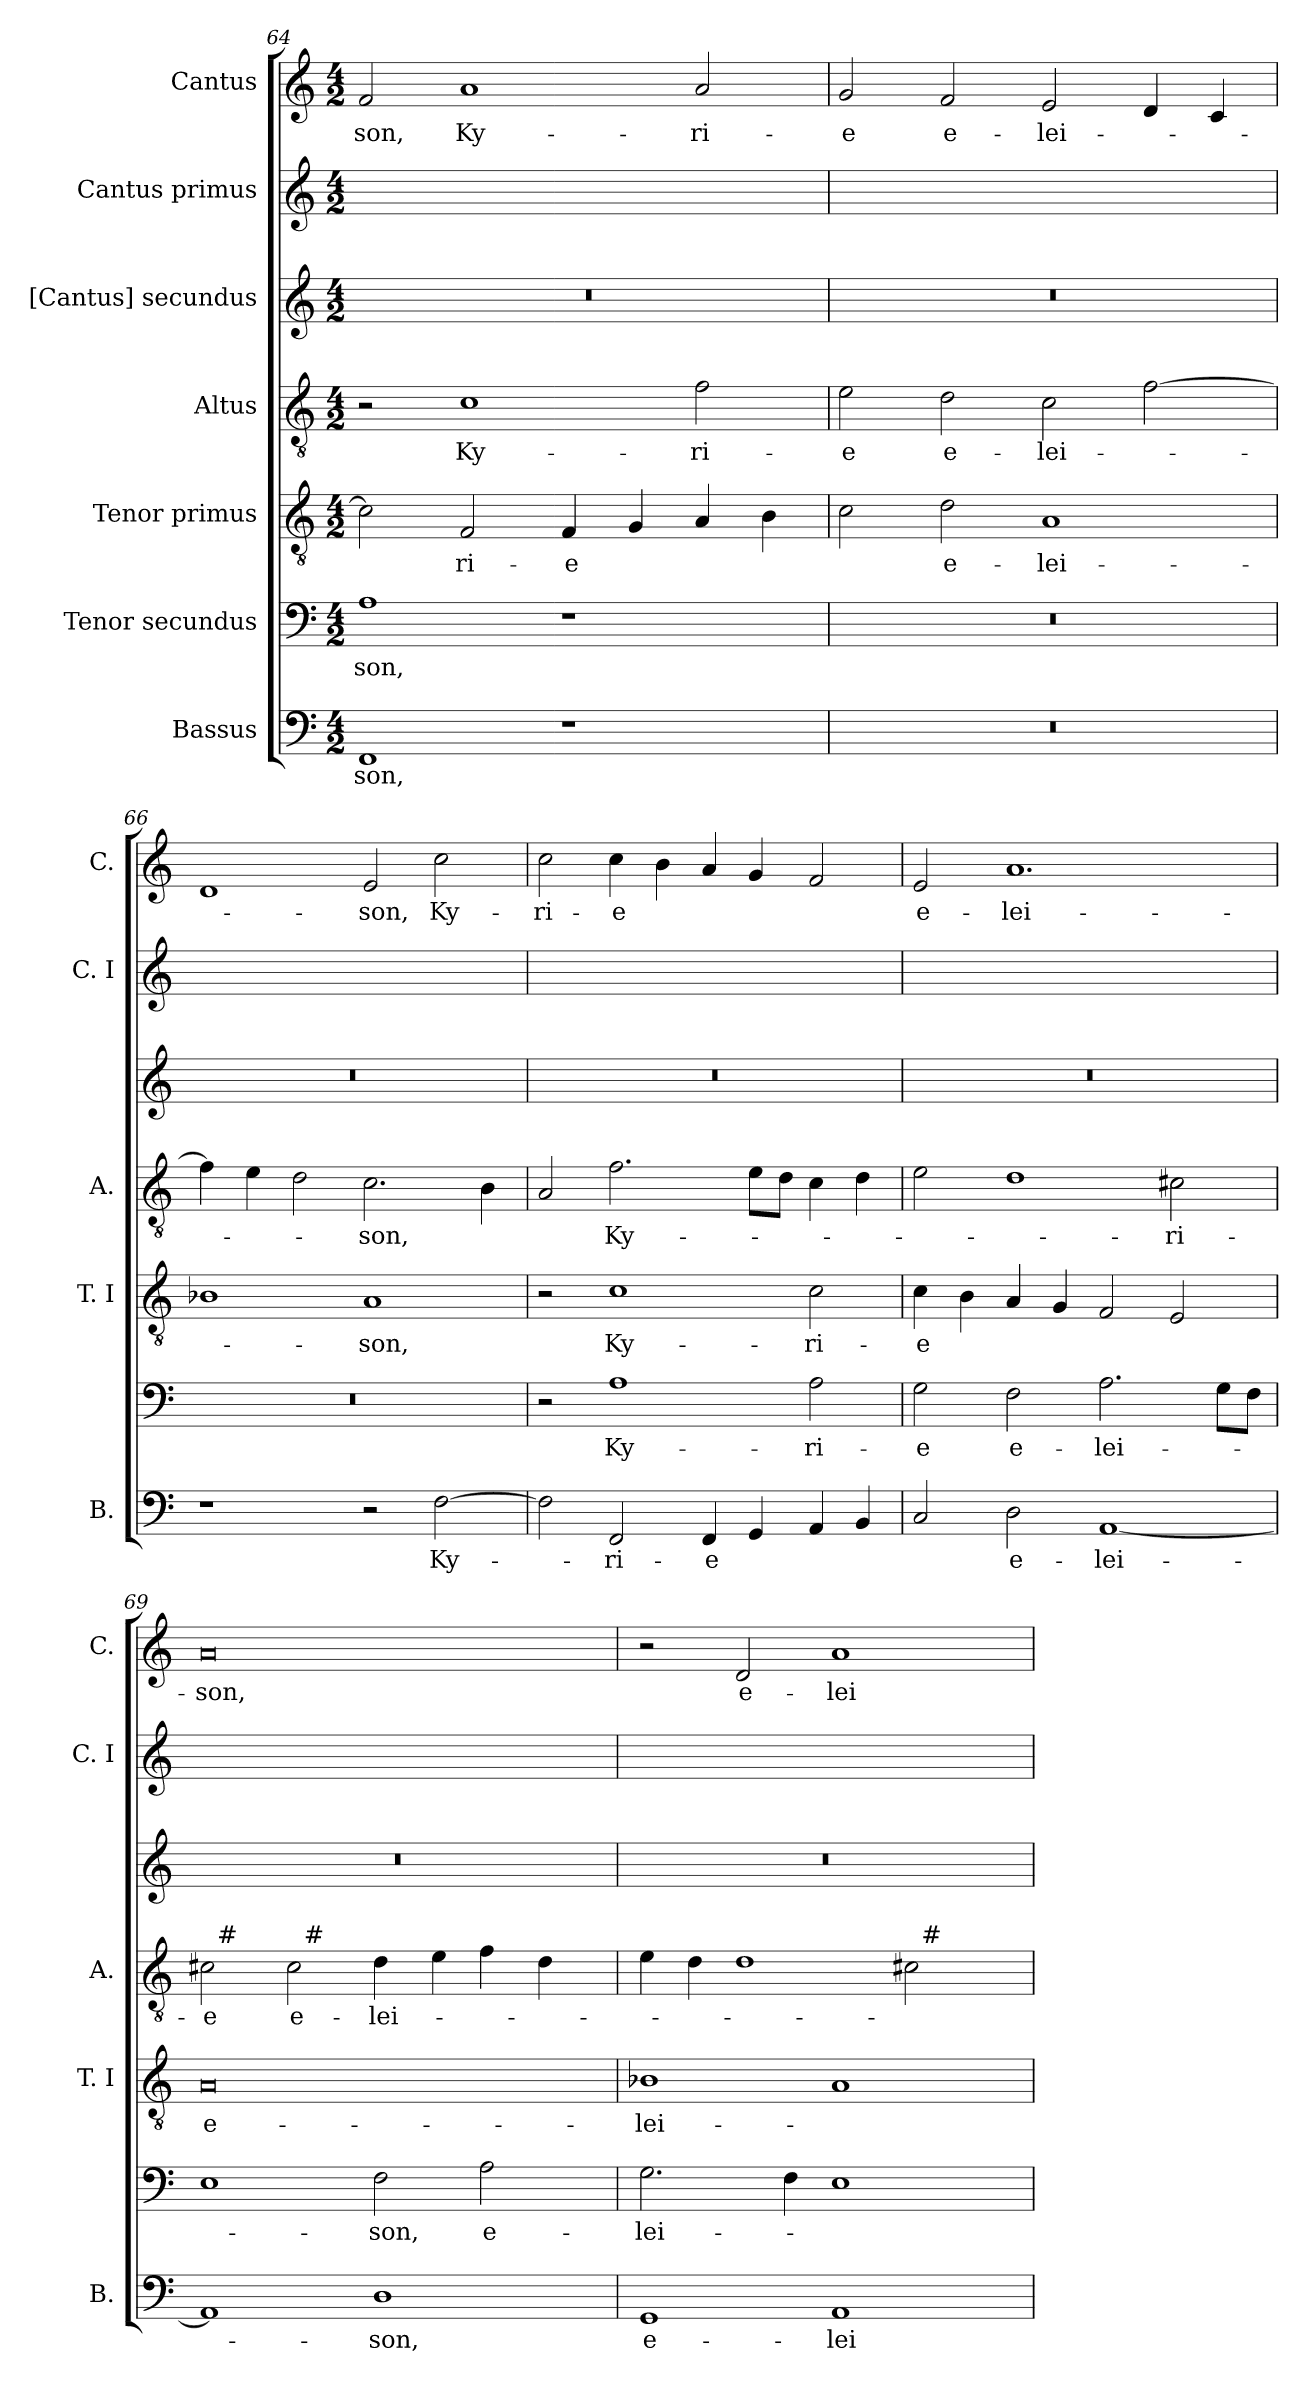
**kern	**text	**kern	**text	**kern	**text	**kern	**text	**kern	**kern	**kern	**text
*part7	*part7	*part6	*part6	*part5	*part5	*part4	*part4	*part3	*part2	*part1	*part1
*staff7	*staff7	*staff6	*staff6	*staff5	*staff5	*staff4	*staff4	*staff3	*staff2	*staff1	*staff1
*I"Bassus	*	*I"Tenor secundus	*	*I"Tenor primus	*	*I"Altus	*	*I"[Cantus] secundus	*I"Cantus primus	*I"Cantus	*
*I'B.	*	*	*	*I'T. I	*	*I'A.	*	*	*I'C. I	*I'C.	*
*clefF4	*	*clefF4	*	*clefGv2	*	*clefGv2	*	*clefG2	*clefG2	*clefG2	*
*	*	*	*	*ITrd7c12	*	*ITrd7c12	*	*	*	*	*
*k[]	*	*k[]	*	*k[]	*	*k[]	*	*k[]	*k[]	*k[]	*
*C:	*	*C:	*	*C:	*	*C:	*	*C:	*C:	*C:	*
*M4/2	*	*M4/2	*	*M4/2	*	*M4/2	*	*M4/2	*M4/2	*M4/2	*
=64	=64	=64	=64	=64	=64	=64	=64	=64	=64	=64	=64
!	!LO:LY:b:color=#000000	!	!	!	!	!	!	!	!	!	!
!	!	!	!LO:LY:b:color=#000000	!	!	!	!	!LO:N:vis=1	!LO:N:vis=1	!	!
!	!	!	!	!	!	!	!	!	!	!	!LO:LY:b:color=#000000
1FFi	-son,	1Ai	-son,	2Ci\]	.	2r	.	0r	0ryy	2fi/	-son,
!	!	!	!	!	!LO:LY:b:color=#000000	!	!	!	!	!	!
!	!	!	!	!	!	!	!LO:LY:b:color=#000000	!	!	!	!
!	!	!	!	!	!	!	!	!	!	!	!LO:LY:b:color=#000000
.	.	.	.	2FFi/	-ri-	1Ci	Ky-	.	.	1ai	Ky-
!	!	!	!	!	!LO:LY:b:color=#000000	!	!	!	!	!	!
1r	.	1r	.	4FFi/	-e	.	.	.	.	.	.
.	.	.	.	4GGi/	.	.	.	.	.	.	.
!	!	!	!	!	!	!	!LO:LY:b:color=#000000	!	!	!	!
!	!	!	!	!	!	!	!	!	!	!	!LO:LY:b:color=#000000
.	.	.	.	4AAi/	.	2Fi\	-ri-	.	.	2ai/	-ri-
.	.	.	.	4BBi\	.	.	.	.	.	.	.
=65	=65	=65	=65	=65	=65	=65	=65	=65	=65	=65	=65
!LO:N:vis=1	!	!LO:N:vis=1	!	!	!	!	!	!	!	!	!
!	!	!	!	!	!	!	!LO:LY:b:color=#000000	!LO:N:vis=1	!LO:N:vis=1	!	!
!	!	!	!	!	!	!	!	!	!	!	!LO:LY:b:color=#000000
0r	.	0r	.	2Ci\	.	2Ei\	-e	0r	0ryy	2gi/	-e
!	!	!	!	!	!LO:LY:b:color=#000000	!	!	!	!	!	!
!	!	!	!	!	!	!	!LO:LY:b:color=#000000	!	!	!	!
!	!	!	!	!	!	!	!	!	!	!	!LO:LY:b:color=#000000
.	.	.	.	2Di\	e-	2Di\	e-	.	.	2fi/	e-
!	!	!	!	!	!LO:LY:b:color=#000000	!	!	!	!	!	!
!	!	!	!	!	!	!	!LO:LY:b:color=#000000	!	!	!	!
!	!	!	!	!	!	!	!	!	!	!	!LO:LY:b:color=#000000
.	.	.	.	1AAi	-lei-	2Ci\	-lei-	.	.	2ei/	-lei-
.	.	.	.	.	.	[2Fi\	.	.	.	4di/	.
.	.	.	.	.	.	.	.	.	.	4ci/	.
=66	=66	=66	=66	=66	=66	=66	=66	=66	=66	=66	=66
!	!	!LO:N:vis=1	!	!	!	!	!	!LO:N:vis=1	!LO:N:vis=1	!	!
1r	.	0r	.	1BB-Xi	.	4Fi\]	.	0r	0ryy	1di	.
.	.	.	.	.	.	4Ei\	.	.	.	.	.
.	.	.	.	.	.	2Di\	.	.	.	.	.
!	!	!	!	!	!LO:LY:b:color=#000000	!	!	!	!	!	!
!	!	!	!	!	!	!	!LO:LY:b:color=#000000	!	!	!	!
!	!	!	!	!	!	!	!	!	!	!	!LO:LY:b:color=#000000
2r	.	.	.	1AAi	-son,	2.Ci\	-son,	.	.	2ei/	-son,
!	!LO:LY:b:color=#000000	!	!	!	!	!	!	!	!	!	!
!	!	!	!	!	!	!	!	!	!	!	!LO:LY:b:color=#000000
[2Fi\	Ky-	.	.	.	.	.	.	.	.	2cci\	Ky-
.	.	.	.	.	.	4BBi\	.	.	.	.	.
!!LO:LB:g=z
=67	=67	=67	=67	=67	=67	=67	=67	=67	=67	=67	=67
!	!	!	!	!	!	!	!	!LO:N:vis=1	!LO:N:vis=1	!	!
!	!	!	!	!	!	!	!	!	!	!	!LO:LY:b:color=#000000
2Fi\]	.	2r	.	2r	.	2AAi/	.	0r	0ryy	2cci\	-ri-
!	!LO:LY:b:color=#000000	!	!	!	!	!	!	!	!	!	!
!	!	!	!LO:LY:b:color=#000000	!	!	!	!	!	!	!	!
!	!	!	!	!	!LO:LY:b:color=#000000	!	!	!	!	!	!
!	!	!	!	!	!	!	!LO:LY:b:color=#000000	!	!	!	!
!	!	!	!	!	!	!	!	!	!	!	!LO:LY:b:color=#000000
2FFi/	-ri-	1Ai	Ky-	1Ci	Ky-	2.Fi\	Ky-	.	.	4cci\	-e
.	.	.	.	.	.	.	.	.	.	4bi\	.
!	!LO:LY:b:color=#000000	!	!	!	!	!	!	!	!	!	!
4FFi/	-e	.	.	.	.	.	.	.	.	4ai/	.
4GGi/	.	.	.	.	.	8Ei\L	.	.	.	4gi/	.
.	.	.	.	.	.	8Di\J	.	.	.	.	.
!	!	!	!LO:LY:b:color=#000000	!	!	!	!	!	!	!	!
!	!	!	!	!	!LO:LY:b:color=#000000	!	!	!	!	!	!
4AAi/	.	2Ai\	-ri-	2Ci\	-ri-	4Ci\	.	.	.	2fi/	.
4BBi/	.	.	.	.	.	4Di\	.	.	.	.	.
=68	=68	=68	=68	=68	=68	=68	=68	=68	=68	=68	=68
!	!	!	!LO:LY:b:color=#000000	!	!	!	!	!	!	!	!
!	!	!	!	!	!LO:LY:b:color=#000000	!	!	!LO:N:vis=1	!LO:N:vis=1	!	!
!	!	!	!	!	!	!	!	!	!	!	!LO:LY:b:color=#000000
2Ci/	.	2Gi\	-e	4Ci\	-e	2Ei\	.	0r	0ryy	2ei/	e-
.	.	.	.	4BBi\	.	.	.	.	.	.	.
!	!LO:LY:b:color=#000000	!	!	!	!	!	!	!	!	!	!
!	!	!	!LO:LY:b:color=#000000	!	!	!	!	!	!	!	!
!	!	!	!	!	!	!	!	!	!	!	!LO:LY:b:color=#000000
2Di\	e-	2Fi\	e-	4AAi/	.	1Di	.	.	.	1.ai	-lei-
.	.	.	.	4GGi/	.	.	.	.	.	.	.
!	!LO:LY:b:color=#000000	!	!	!	!	!	!	!	!	!	!
!	!	!	!LO:LY:b:color=#000000	!	!	!	!	!	!	!	!
[1AAi	-lei-	2.Ai\	-lei-	2FFi/	.	.	.	.	.	.	.
!	!	!	!	!	!	!	!LO:LY:b:color=#000000	!	!	!	!
.	.	.	.	2EEi/	.	2C#Xi\	-ri-	.	.	.	.
.	.	8Gi\L	.	.	.	.	.	.	.	.	.
.	.	8Fi\J	.	.	.	.	.	.	.	.	.
=69	=69	=69	=69	=69	=69	=69	=69	=69	=69	=69	=69
!	!	!	!	!	!LO:LY:b:color=#000000	!	!	!	!	!	!
!	!	!	!	!	!	!	!LO:LY:b:color=#000000	!LO:N:vis=1	!LO:N:vis=1	!	!
!	!	!	!	!	!	!	!	!	!	!	!LO:LY:b:color=#000000
*	*	*	*	*	*	*^	*	*	*	*	*
*	*	*	*	*	*	*	*^	*	*	*	*	*
1AAi]	.	1Ei	.	0AAi	e-	2C#i\	32ryy	2ryy	-e	0r	0ryy	0ai	-son,
.	.	.	.	.	.	.	256ryy	.	.	.	.	.	.
!	!	!	!	!	!	!	!LO:TX:a:t=#	!	!	!	!	!	!
.	.	.	.	.	.	.	1ryy	.	.	.	.	.	.
!	!	!	!	!	!	!	!	!	!LO:LY:b:color=#000000	!	!	!	!
.	.	.	.	.	.	2C#i\	.	32ryy	e-	.	.	.	.
.	.	.	.	.	.	.	.	256ryy	.	.	.	.	.
!	!	!	!	!	!	!	!	!LO:TX:a:t=#	!	!	!	!	!
.	.	.	.	.	.	.	.	1ryy	.	.	.	.	.
!	!LO:LY:b:color=#000000	!	!	!	!	!	!	!	!	!	!	!	!
!	!	!	!LO:LY:b:color=#000000	!	!	!	!	!	!	!	!	!	!
!	!	!	!	!	!	!	!	!	!LO:LY:b:color=#000000	!	!	!	!
1Di	-son,	2Fi\	-son,	.	.	4Di\	.	.	-lei-	.	.	.	.
.	.	.	.	.	.	.	2ryy	.	.	.	.	.	.
.	.	.	.	.	.	4Ei\	.	.	.	.	.	.	.
!	!	!	!LO:LY:b:color=#000000	!	!	!	!	!	!	!	!	!	!
.	.	2Ai\	e-	.	.	4Fi\	.	.	.	.	.	.	.
.	.	.	.	.	.	.	4ryy	4ryy	.	.	.	.	.
.	.	.	.	.	.	4Di\	.	.	.	.	.	.	.
.	.	.	.	.	.	.	8ryy	8ryy	.	.	.	.	.
.	.	.	.	.	.	.	16ryy	16ryy	.	.	.	.	.
.	.	.	.	.	.	.	64..ryy	64..ryy	.	.	.	.	.
*	*	*	*	*	*	*v	*v	*v	*	*	*	*	*
=70	=70	=70	=70	=70	=70	=70	=70	=70	=70	=70	=70
*	*	*	*	*	*	*^	*	*	*	*	*
*	*	*	*	*	*	*	*^	*	*	*	*	*
!	!LO:LY:b:color=#000000	!	!	!	!	!	!	!	!	!	!	!	!
*	*	*	*	*	*	*v	*v	*v	*	*	*	*	*
*	*	*	*	*	*	*^	*	*	*	*	*
*	*	*	*	*	*	*	*^	*	*	*	*	*
!	!	!	!LO:LY:b:color=#000000	!	!	!	!	!	!	!	!	!	!
*	*	*	*	*	*	*v	*v	*v	*	*	*	*	*
*	*	*	*	*	*	*^	*	*	*	*	*
*	*	*	*	*	*	*	*^	*	*	*	*	*
!	!	!	!	!	!LO:LY:b:color=#000000	!	!	!	!	!LO:N:vis=1	!LO:N:vis=1	!	!
*	*	*	*	*	*	*	*v	*v	*	*	*	*	*
1GGi	e-	2.Gi\	-lei-	1BB-Xi	-lei-	4Ei\	1ryy	.	0r	0ryy	2r	.
.	.	.	.	.	.	4Di\	.	.	.	.	.	.
!	!	!	!	!	!	!	!	!	!	!	!	!LO:LY:b:color=#000000
.	.	.	.	.	.	1Di	.	.	.	.	2di/	e-
.	.	4Fi\	.	.	.	.	.	.	.	.	.	.
!	!LO:LY:b:color=#000000	!	!	!	!	!	!	!	!	!	!	!
!	!	!	!	!	!	!	!	!	!	!	!	!LO:LY:b:color=#000000
1AAi	-lei-	1Ei	.	1AAi	.	.	2ryy	.	.	.	1ai	-lei-
.	.	.	.	.	.	2C#i\	32ryy	.	.	.	.	.
.	.	.	.	.	.	.	256ryy	.	.	.	.	.
!	!	!	!	!	!	!	!LO:TX:a:t=#	!	!	!	!	!
.	.	.	.	.	.	.	4ryy	.	.	.	.	.
.	.	.	.	.	.	.	8ryy	.	.	.	.	.
.	.	.	.	.	.	.	16ryy	.	.	.	.	.
.	.	.	.	.	.	.	64..ryy	.	.	.	.	.
*	*	*	*	*	*	*v	*v	*	*	*	*	*
=	=	=	=	=	=	=	=	=	=	=	=
*-	*-	*-	*-	*-	*-	*-	*-	*-	*-	*-	*-
